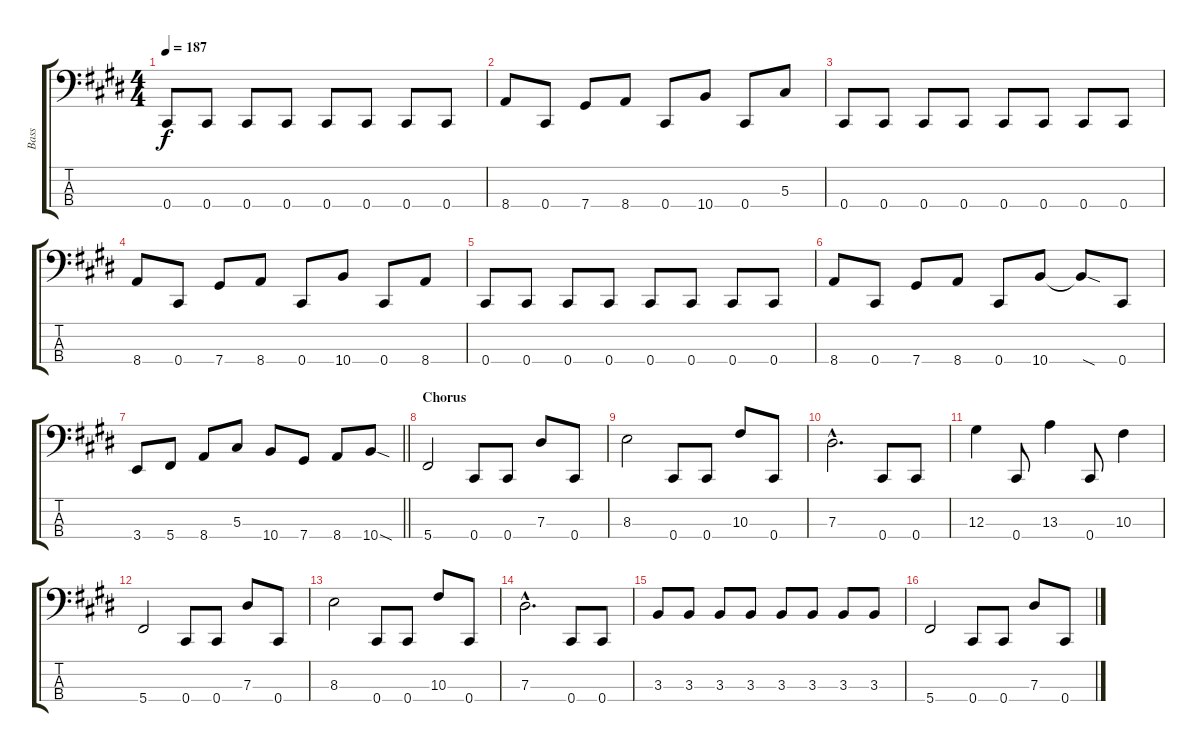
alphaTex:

\track ("Bass" "Bass") {instrument electricbasspick}
\staff {score tabs}
\tuning (Gb2 Db2 Ab1 Db1) {hide}
\ts (4 4)
\tempo 187
\clef f4
\ks e
0.4.8{dy f} 0.4.8 0.4.8 0.4.8 0.4.8 0.4.8 0.4.8 0.4.8 |
8.4.8 0.4.8 7.4.8 8.4.8 0.4.8 10.4.8 0.4.8 5.3.8 |
0.4.8 0.4.8 0.4.8 0.4.8 0.4.8 0.4.8 0.4.8 0.4.8 |
8.4.8 0.4.8 7.4.8 8.4.8 0.4.8 10.4.8 0.4.8 8.4.8 |
0.4.8 0.4.8 0.4.8 0.4.8 0.4.8 0.4.8 0.4.8 0.4.8 |
8.4.8 0.4.8 7.4.8 8.4.8 0.4.8 10.4.8 10.4{sod t}.8 0.4.8 |
\barLineRight lightlight
3.4.8 5.4.8 8.4.8 5.3.8 10.4.8 7.4.8 8.4.8 10.4{sod}.8 |
\section ("" "Chorus")
5.4.2 0.4.8 0.4.8 7.3.8 0.4.8 |
8.3.2 0.4.8 0.4.8 10.3.8 0.4.8 |
7.3{hac}.2{d} 0.4.8 0.4.8 |
12.3.4 0.4.8 13.3.4 0.4.8 10.3.4 |
5.4.2 0.4.8 0.4.8 7.3.8 0.4.8 |
8.3.2 0.4.8 0.4.8 10.3.8 0.4.8 |
7.3{hac}.2{d} 0.4.8 0.4.8 |
3.3.8 3.3.8 3.3.8 3.3.8 3.3.8 3.3.8 3.3.8 3.3.8 |
5.4.2 0.4.8 0.4.8 7.3.8 0.4.8
